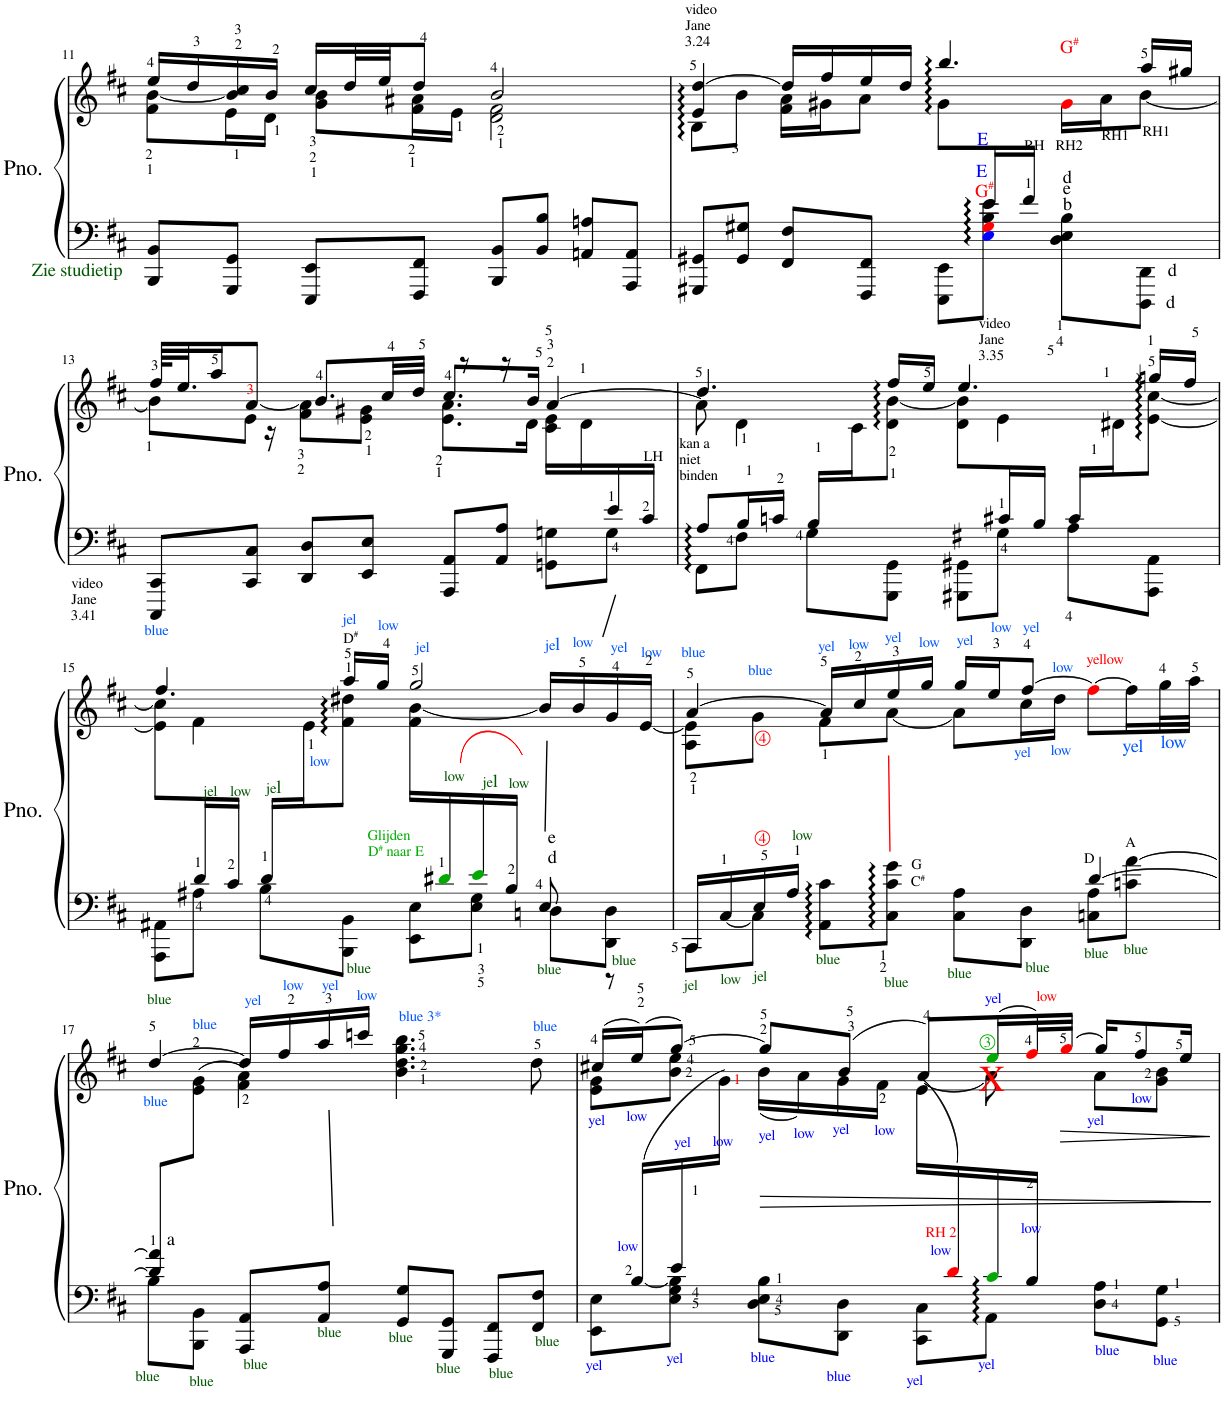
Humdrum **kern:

**kern	**kern	**dynam
*part1	*part1	*part1
*staff2	*staff1	*staff1/2
*I"Piano	*	*
*I'Pno.	*	*
!!LO:PB:g=z
*clefF4	*clefG2	*
*k[f#c#]	*k[f#c#]	*
*M4/4	*M4/4	*
*met(c)	*met(c)	*
=11	=11	=11
*	*^	*
!LO:TX:b:color=#005500:t=Zie studietip	!	!	!
8BBB/ 8BB/L	16ee/LL	8f#\ [8b\L	.
.	16dd/	.	.
8GGG/ 8GG/J	16b/] 16cc#/	16e\L	.
.	16b/JJ	16d\JJ	.
8EEE/ 8EE/L	16cc#/LL	8g\ 8b\L	.
.	32dd/L	.	.
.	32ee/JJ	.	.
8FFF#/ 8FF#/J	8dd/J	16f#\ 16a#X\L	.
.	.	16e\JJ	.
8BBB/ 8BB/L	2b/	2d\ 2f#\	.
8BB/ 8B/J	.	.	.
8AAn/ 8An/L	.	.	.
8AAA/ 8AA/J	.	.	.
=12	=12	=12	=12
*^	*	*	*
!	!	!LO:TX:a:t=video	!	!
!	!	!LO:TX:a:t=Jane	!	!
!	!	!LO:TX:a:t=3.24	!	!
*	*	*	*^	*
8ryy	8GGG#X/ 8GG#X/L	4e/ [4dd/	8B\L	2ryy	.
.	8GG#/ 8G#X/J	.	8b\J	.	.
.	8FF#/ 8F#/L	16dd/LL]	16f#\ 16a\LL	.	.
.	.	16ff#/	16g#X\J	.	.
.	8FFF#/ 8FF#/J	16ee/	8a\J	.	.
.	.	16dd/JJ	.	.	.
.	8EEE\ 8EE\L	4.bb/	8g#\L	8.ryy	.
!	!	!	!LO:TX:b:color=#0000FF:t=E	!	!
!LO:TX:a:color=#FF0000:t=G	!	!	!	!	!
!LO:TX:a:t=#	!	!	!	!	!
!LO:TX:a:color=#0000FF:t=E	!	!	!	!	!
!LO:TX:b:t=video	!	!	!	!	!
!LO:TX:b:t=Jane	!	!	!	!	!
!LO:TX:b:t=3.35	!	!	!	!	!
16e/L	8Ei\ 8G#j\ 8B\ 8e\J	.	8ryy	.	.
!	!	!	!	!LO:TX:b:t=RH	!
16f#/JJ	.	.	.	4ryy	.
!	!	!	!LO:TX:a:color=#FF0000:t=G	!	!
!	!	!	!LO:TX:a:t=#	!	!
!	!	!	!LO:TX:b:t=RH2	!	!
!LO:TX:a:t=b	!	!	!	!	!
!LO:TX:a:t=e	!	!	!	!	!
!LO:TX:a:t=d	!	!	!	!	!
4ryy	8D\ 8E\ 8B\L	.	16g#j\LL	.	.
!	!	!	!LO:TX:b:t=RH1	!	!
.	.	.	16a\J	.	.
!	!	!LO:TX:b:t=RH1	!	!	!
!	!LO:TX:b:t=d	!	!	!	!
!	!LO:TX:b:t=d	!	!	!	!
.	8DDD\ 8DD\J	16aa/LL	[8b\J	.	.
.	.	16gg#X/JJ	.	16ryy	.
!!LO:LB:g=z
=13	=13	=13	=13	=13	=13
!LO:TX:b:t=video	!	!	!	!	!
!LO:TX:b:t=Jane	!	!	!	!	!
!LO:TX:b:t=3.41	!	!	!	!	!
*	*	*	*	*^	*
2..ryy	8CCC#/ 8CC#/L	64ff#/KLLL	8b\L]	8.ryy	2...ryy	.
.	.	32.ee/J	.	.	.	.
.	.	16aa/J	.	.	.	.
.	8CC#/ 8C#/J	[<8a/J	8e\J	.	.	.
.	.	.	.	16r	.	.
.	8DD/ 8D/L	64ryy	8f#\ 8a\]L	8.b/L	.	.
.	.	8.ryy	.	.	.	.
.	8EE/ 8E/J	.	8e\> 8g#X\>J	.	.	.
.	.	.	.	32cc#/LL	.	.
.	.	32ryy	.	.	.	.
.	.	.	.	32dd/JJJ	.	.
.	.	32ryy	.	.	.	.
.	8AAA/ 8AA/L	.	8.e\ 8.a\L	8.cc#/L	.	.
.	.	8r	.	.	.	.
.	8AA/ 8A/J	.	.	.	.	.
.	.	16r	.	.	.	.
.	.	.	16d\Jk	16b/Jk	.	.
.	.	64ryy	.	.	.	.
.	.	32ryy	.	.	.	.
.	8GGn\ 8Gn\L	[4a/	16c#\ 16e\LL	4ryy	.	.
.	.	.	16d\	.	.	.
16e/	8G>\J	.	8ryy	.	.	.
!	!	!	!	!	!LO:TX:b:t=LH	!
16c#/JJ	.	.	.	.	16ryy	.
=14	=14	=14	=14	=14	=14	=14
*	*^	*	*	*	*	*
!	!	!	!LO:TX:b:t=kan a	!	!	!	!
!	!	!	!LO:TX:b:t=niet	!	!	!	!
!	!	!	!LO:TX:b:t=binden	!	!	!	!
8ryy	8A/L	8FF#\L	4.dd/	8a\]	8ryy	16ryy	.
*	*	*	*	*v	*v	*v	*
.	16B/L	8F#>\J	.	4d\	.
.	16cn/JJ	.	.	.	.
.	16B/LL	8G>\L	.	.	.
*	*	*	*^	*^	*
.	8.ryy	.	.	.	16ryy@	16c#\J	.
.	.	8GGG\ 8GG\J	16ff#/LL	8ryy	16ryy@	8d\> [8b\>J	.
.	.	.	16ee/JJ	.	16ryy@	.	.
.	8GGG#X\ 8GG#X\L	2ryy	4.ee/	8d\ 8b\]L	8ryy@	2ryy	.
16c#X/L	8G#X>\J	.	.	8.ryy	4e\	.	.
16B/JJ	.	.	.	.	.	.	.
16c#/LL	8A\L	.	.	.	.	.	.
8.ryy	.	.	.	16d#X\J	.	.	.
.	8AAA\ 8AA\J	.	16ggn/LL	[8e\> [8cc#\>J	8ryy	.	.
.	.	.	16ff#/JJ	.	.	.	.
!!LO:LB:g=z
=15	=15	=15	=15	=15	=15	=15	=15
*	*	*^	*	*	*	*	*
!	!	!	!	!LO:TX:a:color=#0055FF:t=blue	!	!	!	!
!LO:TX:b:color=#005500:t=blue	!	!	!	!	!	!	!	!
*	*	*	*	*	*	*^	*^	*
*	*	*	*	*	*	*	*	*	*	*
4ryy	8ryy	8AAA\ 8AA#X\L	2.ryy	4ryy	8e\] 8cc#\]L	8ryy	4.ff#/	8.ryy	2ryy	.
!	!	!	!	!	!LO:TX:b:color=#005500:t=jel	!	!	!	!	!
.	16d/L	8A#X>\J	.	.	2..ryy	4f#\	.	.	.	.
!	!	!	!	!	!	!	!	!LO:TX:b:color=#005500:t=low	!	!
.	16c#/JJ	.	.	.	.	.	.	2ryy	.	.
!	!	!	!	!LO:TX:b:color=#005500:t=je	!	!	!	!	!	!
!	!	!	!	!LO:TX:b:t=l	!	!	!	!	!	!
16d/LL	2.ryy	8B>\L	.	16ryy	.	.	.	.	.	.
!	!	!	!	!LO:TX:b:color=#0055FF:t=low	!	!	!	!	!	!
4ryy	.	.	.	16e>\J	.	.	.	.	.	.
!	!	!	!	!LO:TX:a:t=D	!	!	!	!	!	!
!	!	!	!	!LO:TX:a:t=#	!	!	!	!	!	!
!	!	!	!	!LO:TX:a:color=#0055FF:t=jel	!	!	!	!	!	!
!	!	!LO:TX:b:color=#005500:t=blue	!	!	!	!	!	!	!	!
.	.	8BBB\ 8BB\J	.	8f#\> 8dd#X\>J	.	2ryy	16aa/LL	.	.	.
!	!	!	!	!	!	!	!LO:TX:a:color=#0055FF:t=low	!	!	!
.	.	.	.	.	.	.	16gg/JJ	.	.	.
!	!	!	!	!LO:TX:a:color=#0055FF:t=jel	!	!	!	!	!	!
.	.	8EE\ 8E\L	.	16f#\ [16b\LL	.	.	2gg/	.	8ryy	.
!	!	!	!	!LO:TX:b:color=#00AA00:t=Glijden	!	!	!	!	!	!
!	!	!	!	!LO:TX:b:t=D	!	!	!	!	!	!
!	!	!	!	!LO:TX:b:t=#	!	!	!	!	!	!
!	!	!	!	!LO:TX:b:t=naar E	!	!	!	!	!	!
!	!	!	!	!LO:TX:b:color=#005500:t=low	!	!	!	!	!	!
16d#XZ/	.	.	.	8.ryy	.	.	.	.	.	.
!	!	!	!	!	!	!	!	!	!LO:TX:b:color=#005500:t=je	!
!	!	!	!	!	!	!	!	!	!LO:TX:b:t=l	!
16e<Z/	.	8E\ 8G\J	.	.	.	.	.	.	4.ryy	.
!	!	!	!	!	!	!	!	!LO:TX:b:color=#005500:t=low	!	!
16B/JJ	.	.	.	.	.	.	.	4ryy	.	.
!	!	!	!	!LO:TX:a:color=#0055FF:t=je	!	!	!	!	!	!
!	!	!	!	!LO:TX:a:t=l	!	!	!	!	!	!
!LO:TX:a:t=e	!	!	!	!	!	!	!	!	!	!
!LO:TX:a:t=d	!	!	!	!	!	!	!	!	!	!
!LO:TX:b:color=#005500:t=blue	!	!	!	!	!	!	!	!	!	!
4ryy	.	8Dn\L	8E/	16b/LL]	.	.	.	.	.	.
!	!	!	!	!LO:TX:a:color=#0055FF:t=low	!	!	!	!	!	!
.	.	.	.	16b/	.	.	.	.	.	.
!	!	!	!	!LO:TX:a:color=#0055FF:t=yel	!	!	!	!	!	!
!	!	!LO:TX:b:color=#005500:t=blue	!	!	!	!	!	!	!	!
.	.	8DD\ 8D\J	8r	16g/	.	8ryy	.	.	.	.
!	!	!	!	!LO:TX:a:color=#0055FF:t=low	!	!	!	!	!	!
.	.	.	.	[<16e/JJ	.	.	.	16ryy	.	.
*	*v	*v	*v	*	*	*	*	*	*	*
=16	=16	=16	=16	=16	=16	=16	=16	=16
!	!	!LO:TX:a:color=#0055FF:t=blue	!	!	!	!	!	!
!LO:TX:b:color=#005500:t=jel	!	!	!	!	!	!	!	!
*	*	*	*	*v	*v	*v	*v	*
8CC#\L	16CC#/LL	[4a/	8A\ 8e\]L	4ryy	.
!	!LO:TX:b:color=#005500:t=low	!	!	!	!
.	[<16C#/	.	.	.	.
!	!	!	!LO:TX:a:color=#0055FF:t=blue	!	!
!LO:TX:b:color=#005500:t=jel	!	!	!	!	!
8C#\J]	16E/	.	8g\J	.	.
!	!LO:TX:a:color=#005500:t=low	!	!	!	!
.	16A/JJ	.	.	.	.
!	!	!LO:TX:a:color=#0055FF:t=yel	!	!	!
!LO:TX:b:color=#005500:t=blue	!	!	!	!	!
8AA\ 8c#\L	2ryy	16a/LL]	4ryy	8f#\L	.
!	!	!LO:TX:a:color=#0055FF:t=low	!	!	!
.	.	16cc#/	.	.	.
!	!	!LO:TX:a:color=#0055FF:t=yel	!	!	!
!LO:TX:a:t=G	!	!	!	!	!
!LO:TX:a:t=C	!	!	!	!	!
!LO:TX:a:t=#	!	!	!	!	!
!LO:TX:b:color=#005500:t=blue	!	!	!	!	!
8C#\ 8c#\ 8g\J	.	16ee/	.	[8a\J	.
!	!	!LO:TX:a:color=#0055FF:t=low	!	!	!
.	.	16gg/JJ	.	.	.
!	!	!LO:TX:a:color=#0055FF:t=yel	!	!	!
!LO:TX:b:color=#005500:t=blue	!	!	!	!	!
8C#\ 8A\L	.	16gg/LL	8a\L]	2ryy	.
!	!	!LO:TX:a:color=#0055FF:t=low	!	!	!
.	.	16ee/J	.	.	.
!	!	!LO:TX:a:color=#0055FF:t=yel	!	!	!
!	!	!LO:TX:b:color=#0055FF:t=yel	!	!	!
!LO:TX:b:color=#005500:t=blue	!	!	!	!	!
8DD\ 8D\J	.	[8ff#/J	16cc#\L	.	.
!	!	!	!LO:TX:b:color=#0055FF:t=low	!	!
!	!	!	!LO:TX:a:color=#0055FF:t=low	!	!
.	.	.	16dd\JJ	.	.
!	!	!LO:TX:a:color=#FF0000:t=yellow	!	!	!
!LO:TX:b:color=#005500:t=blue	!	!	!	!	!
!LO:TX:a:t=D	!	!	!	!	!
8Cn\ 8A\L	[4d/	8ff#j\L_	4ryy	.	.
!	!	!LO:TX:b:color=#0055FF:t=yel	!	!	!
!LO:TX:a:t=A	!	!	!	!	!
!LO:TX:b:color=#005500:t=blue	!	!	!	!	!
8cn\ [>8a\J	.	16ff#\L]	.	.	.
!	!	!LO:TX:b:color=#0055FF:t=low	!	!	!
.	.	32gg\L	.	.	.
.	.	32aa\JJJ	.	.	.
*	*	*	*v	*v	*
!!LO:LB:g=z
=17	=17	=17	=17	=17
!	!	!LO:TX:b:color=#0055FF:t=blue	!	!
!	!	!LO:TX:b:t=a	!	!
!LO:TX:b:color=#005500:t=blue	!	!	!	!
8d/] 8a/]L	8B\L	[4dd/	8ryy	.
!	!	!	!LO:TX:a:color=#0055FF:t=blue	!
!LO:TX:b:color=#005500:t=blue	!	!	!	!
2..ryy	8BBB\ 8BB\J	.	(8e\ 8g\J	.
!	!	!LO:TX:a:color=#0055FF:t=yel	!	!
!	!LO:TX:b:color=#005500:t=blue	!	!	!
.	8AAA/ 8AA/L	16dd/LL]	4f#\> 4a\>)	.
!	!	!LO:TX:a:color=#0055FF:t=low	!	!
.	.	16ff#/	.	.
!	!	!LO:TX:a:color=#0055FF:t=yel	!	!
!	!LO:TX:b:color=#005500:t=blue	!	!	!
.	8AA/ 8A/J	16aa/	.	.
!	!	!LO:TX:a:color=#0055FF:t=low	!	!
.	.	16cccn/JJ	.	.
!	!	!LO:TX:a:color=#0055FF:t=blue 3*	!	!
!	!LO:TX:b:color=#005500:t=blue	!	!	!
.	8GG/ 8G/L	4.b\ 4.dd\ 4.gg\ 4.bb\	2ryy	.
!	!LO:TX:b:color=#005500:t=blue	!	!	!
.	8GGG/ 8GG/J	.	.	.
!	!LO:TX:b:color=#005500:t=blue	!	!	!
.	8FFF#/ 8FF#/L	.	.	.
!	!	!LO:TX:a:color=#0055FF:t=blue	!	!
!	!LO:TX:b:color=#005500:t=blue	!	!	!
.	8FF#/ 8F#/J	8dd\	.	.
=18	=18	=18	=18	=18
*	*^	*	*^	*
!	!	!	!LO:TX:b:color=#0000FF:t=yel	!	!	!
!LO:TX:b:color=#0000FF:t=yel	!	!	!	!	!	!
16ryy	16ryy	8EE\ 8E\L	(16cc#X/LL	8e\ 8g\L	8.ryy	.
!	!	!	!LO:TX:b:color=#0000FF:t=low	!	!	!
!	!	!	!LO:TX:b:color=#0000FF:t=low	!	!	!
.	([<16B/LL	.	(16ee/J)	.	.	.
!	!	!	!LO:TX:b:color=#0000FF:t=yel	!	!	!
!	!LO:TX:b:color=#0000FF:t=yel	!	!	!	!	!
.	16e/	8E\> 8G\> 8B\]>J	[8gg/J)	8b\ 8ee\J	.	.
!	!	!	!	!	!LO:TX:b:color=#0000FF:t=low	!
.	2ryy	.	.	.	16g\JJ)	.
!	!	!	!LO:TX:b:color=#0000FF:t=yel	!	!	!
!	!	!LO:TX:b:color=#0000FF:t=blue	!	!	!	!
.	.	8D\> 8E\> 8B\>L	8gg/L]	(16b\LL	4.ryy	.
!	!	!	!	!LO:TX:b:color=#0000FF:t=low	!	!
.	.	.	.	16a\)	.	.
!	!	!	!LO:TX:b:color=#0000FF:t=yel	!	!	!
!	!	!LO:TX:b:color=#0000FF:t=blue	!	!	!	!
.	.	8DD\ 8D\J	(8b/J	16g\	.	.
!	!	!	!	!LO:TX:b:color=#0000FF:t=low	!	!
.	.	.	.	16f#>\JJ	.	.
!	!	!LO:TX:b:color=#0000FF:t=yel	!	!	!	!
.	.	8CC#\ 8C#\L	[<8a/L)	(16e\LL	.	.
!	!	!	!	!LO:TX:b:color=#FF0000:t=RH 2	!	!
!	!	!	!	!LO:TX:b:color=#0000FF:t=low	!	!
16dj/)	.	.	.	8.ryy	.	.
!	!	!	!LO:TX:a:color=#0000FF:t=yel	!	!	!
!	!	!	!LO:TX:a:color=#FF0000:t=X	!	!	!
!LO:TX:b:color=#0000FF:t=yel	!	!	!	!	!	!
16c#Z/	.	8AA\J	(16eeZ/L	.	8a\]	.
!	!	!	!LO:TX:a:color=#FF0000:t=low	!	!	!
!	!	!	!LO:TX:b:color=#0000FF:t=low	!	!	!
16B/JJ	4ryy	.	32ff#j/L)	.	.	.
!	!	!	!	!	!	!LO:HP:b
.	.	.	[32ggj/JJJ	.	.	>
!	!	!	!LO:TX:b:color=#0000FF:t=yel	!	!	!
!LO:TX:b:color=#0000FF:t=blue	!	!	!	!	!	!
4ryy	.	8D\ 8A\L	16gg/KL]	8a\L	4ryy	.
!	!	!	!LO:TX:b:color=#0000FF:t=low	!	!	!
.	.	.	8ff#/	.	.	.
!	!	!LO:TX:b:color=#0000FF:t=blue	!	!	!	!
.	.	8GG\ 8G\J	.	8g\ 8b\J	.	.
.	16ryy	.	16ee/Jk	.	.	.
*v	*v	*v	*	*	*	*
*	*v	*v	*v	*
.	.	]
=	=	=
*-	*-	*-
